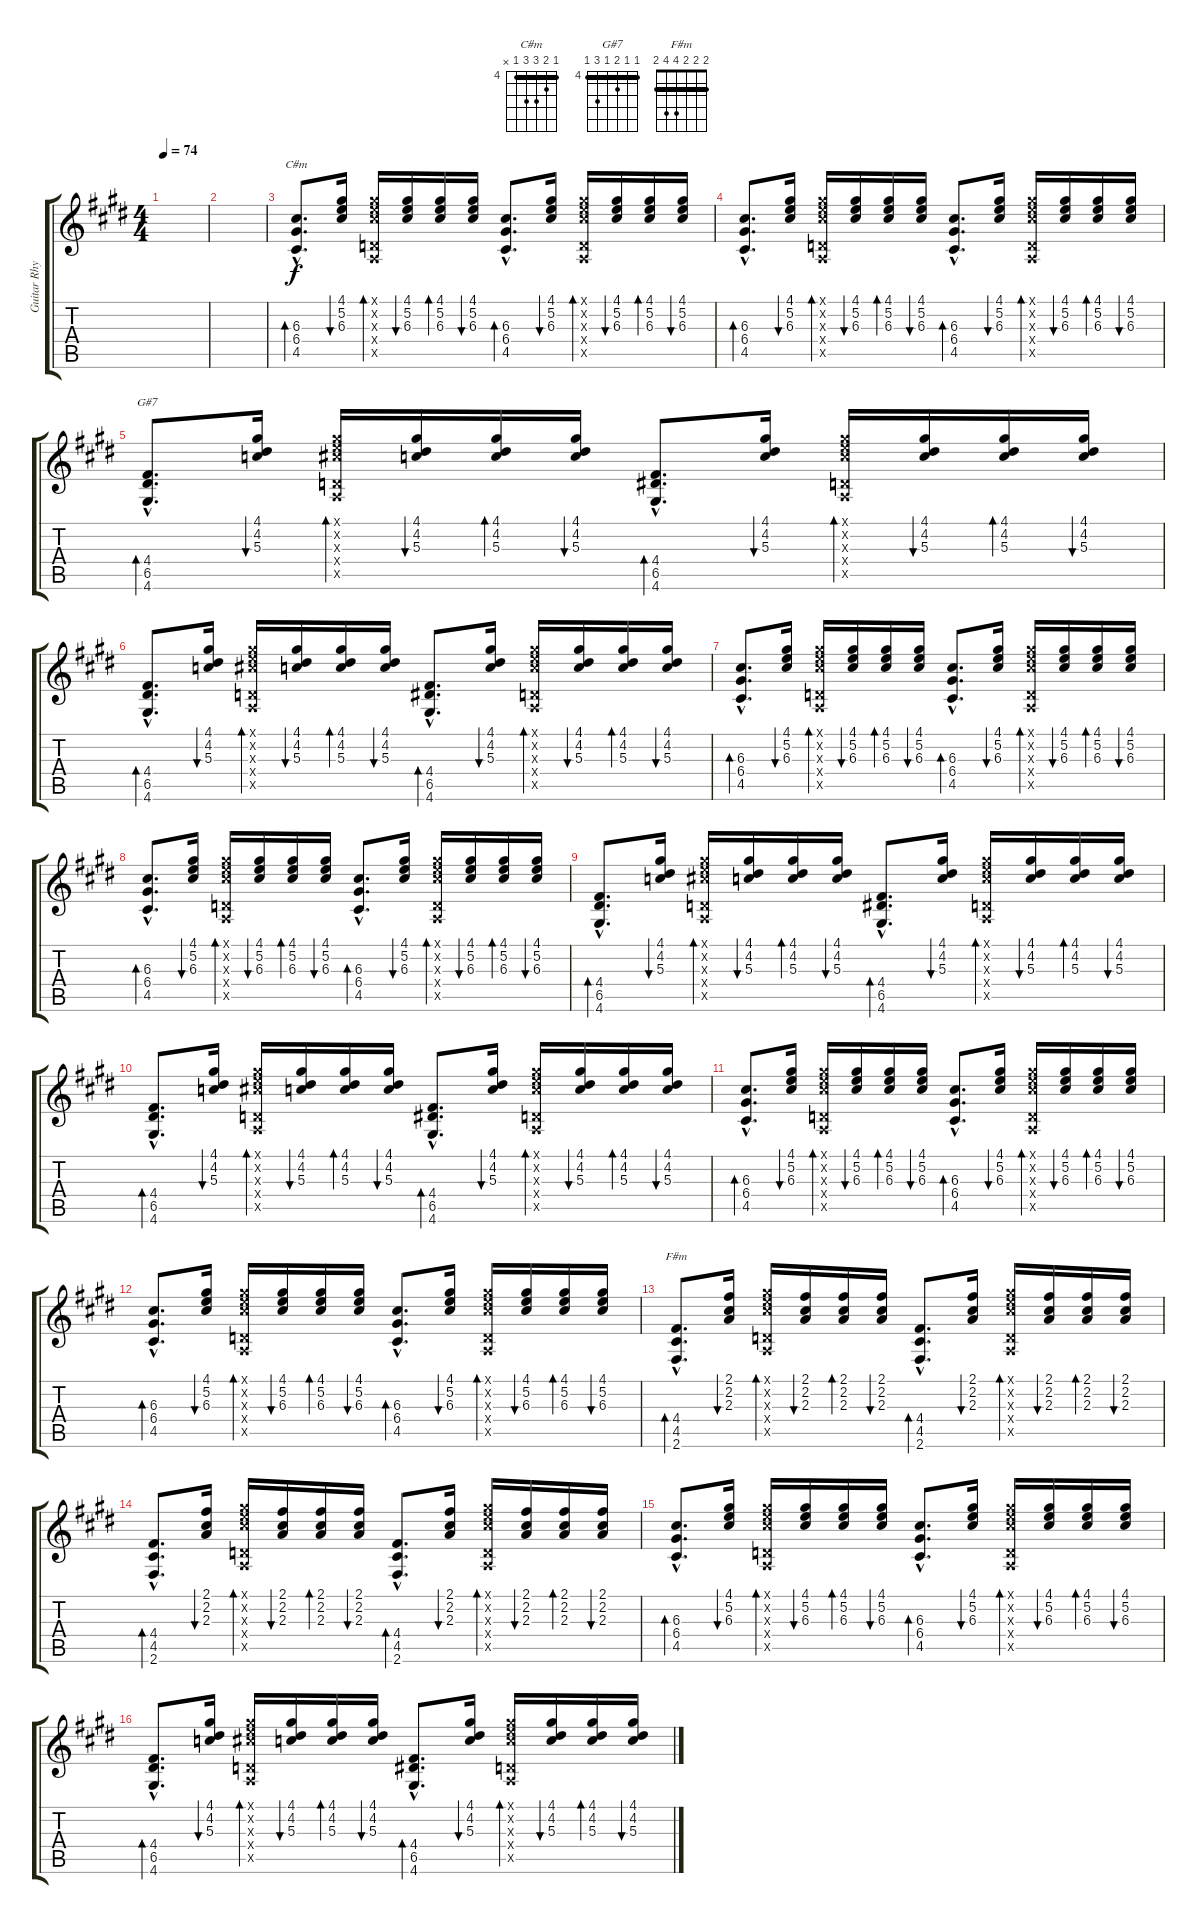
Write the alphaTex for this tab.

\track ("Guitar Rhytm" "Guitar Rhy") {instrument acousticguitarnylon}
\staff {score tabs}
\tuning (E4 B3 G3 D3 A2 E2) {hide}
\chord ("C#m" 4 5 6 6 4 x) {firstfret 4 barre 4}
\chord ("G#7" 4 4 5 4 6 4) {firstfret 4 barre 4}
\chord ("F#m" 2 2 2 4 4 2) {barre 2}
\ts (4 4)
\tempo 74
\clef g2
\ks c#minor
|
|
(6.3{hac} 6.4{hac} 4.5{hac}).8{d bd 240 ch "C#m"} (4.1 5.2 6.3).16{bu 60} (4.1{x} 5.2{x} 6.3{x} 0.4{x} 0.5{x}).16{bd 60} (4.1 5.2 6.3).16{bu 60} (4.1 5.2 6.3).16{bd 60} (4.1 5.2 6.3).16{bu 60} (6.3{hac} 6.4{hac} 4.5{hac}).8{d bd 240} (4.1 5.2 6.3).16{bu 60} (4.1{x} 5.2{x} 6.3{x} 0.4{x} 0.5{x}).16{bd 60} (4.1 5.2 6.3).16{bu 60} (4.1 5.2 6.3).16{bd 60} (4.1 5.2 6.3).16{bu 60} |
(6.3{hac} 6.4{hac} 4.5{hac}).8{d bd 240} (4.1 5.2 6.3).16{bu 60} (4.1{x} 5.2{x} 6.3{x} 0.4{x} 0.5{x}).16{bd 60} (4.1 5.2 6.3).16{bu 60} (4.1 5.2 6.3).16{bd 60} (4.1 5.2 6.3).16{bu 60} (6.3{hac} 6.4{hac} 4.5{hac}).8{d bd 240} (4.1 5.2 6.3).16{bu 60} (4.1{x} 5.2{x} 6.3{x} 0.4{x} 0.5{x}).16{bd 60} (4.1 5.2 6.3).16{bu 60} (4.1 5.2 6.3).16{bd 60} (4.1 5.2 6.3).16{bu 60} |
(4.4{hac} 6.5{hac} 4.6{hac}).8{d bd 240 ch "G#7"} (4.1 4.2 5.3).16{bu 60} (4.1{x} 5.2{x} 6.3{x} 0.4{x} 0.5{x}).16{bd 60} (4.1 4.2 5.3).16{bu 60} (4.1 4.2 5.3).16{bd 60} (4.1 4.2 5.3).16{bu 60} (4.4{hac} 6.5{hac} 4.6{hac}).8{d bd 240} (4.1 4.2 5.3).16{bu 60} (4.1{x} 5.2{x} 5.3{x} 0.4{x} 0.5{x}).16{bd 60} (4.1 4.2 5.3).16{bu 60} (4.1 4.2 5.3).16{bd 60} (4.1 4.2 5.3).16{bu 60} |
(4.4{hac} 6.5{hac} 4.6{hac}).8{d bd 240} (4.1 4.2 5.3).16{bu 60} (4.1{x} 5.2{x} 6.3{x} 0.4{x} 0.5{x}).16{bd 60} (4.1 4.2 5.3).16{bu 60} (4.1 4.2 5.3).16{bd 60} (4.1 4.2 5.3).16{bu 60} (4.4{hac} 6.5{hac} 4.6{hac}).8{d bd 240} (4.1 4.2 5.3).16{bu 60} (4.1{x} 5.2{x} 5.3{x} 0.4{x} 0.5{x}).16{bd 60} (4.1 4.2 5.3).16{bu 60} (4.1 4.2 5.3).16{bd 60} (4.1 4.2 5.3).16{bu 60} |
(6.3{hac} 6.4{hac} 4.5{hac}).8{d bd 240} (4.1 5.2 6.3).16{bu 60} (4.1{x} 5.2{x} 6.3{x} 0.4{x} 0.5{x}).16{bd 60} (4.1 5.2 6.3).16{bu 60} (4.1 5.2 6.3).16{bd 60} (4.1 5.2 6.3).16{bu 60} (6.3{hac} 6.4{hac} 4.5{hac}).8{d bd 240} (4.1 5.2 6.3).16{bu 60} (4.1{x} 5.2{x} 6.3{x} 0.4{x} 0.5{x}).16{bd 60} (4.1 5.2 6.3).16{bu 60} (4.1 5.2 6.3).16{bd 60} (4.1 5.2 6.3).16{bu 60} |
(6.3{hac} 6.4{hac} 4.5{hac}).8{d bd 240} (4.1 5.2 6.3).16{bu 60} (4.1{x} 5.2{x} 6.3{x} 0.4{x} 0.5{x}).16{bd 60} (4.1 5.2 6.3).16{bu 60} (4.1 5.2 6.3).16{bd 60} (4.1 5.2 6.3).16{bu 60} (6.3{hac} 6.4{hac} 4.5{hac}).8{d bd 240} (4.1 5.2 6.3).16{bu 60} (4.1{x} 5.2{x} 6.3{x} 0.4{x} 0.5{x}).16{bd 60} (4.1 5.2 6.3).16{bu 60} (4.1 5.2 6.3).16{bd 60} (4.1 5.2 6.3).16{bu 60} |
(4.4{hac} 6.5{hac} 4.6{hac}).8{d bd 240} (4.1 4.2 5.3).16{bu 60} (4.1{x} 5.2{x} 6.3{x} 0.4{x} 0.5{x}).16{bd 60} (4.1 4.2 5.3).16{bu 60} (4.1 4.2 5.3).16{bd 60} (4.1 4.2 5.3).16{bu 60} (4.4{hac} 6.5{hac} 4.6{hac}).8{d bd 240} (4.1 4.2 5.3).16{bu 60} (4.1{x} 5.2{x} 5.3{x} 0.4{x} 0.5{x}).16{bd 60} (4.1 4.2 5.3).16{bu 60} (4.1 4.2 5.3).16{bd 60} (4.1 4.2 5.3).16{bu 60} |
(4.4{hac} 6.5{hac} 4.6{hac}).8{d bd 240} (4.1 4.2 5.3).16{bu 60} (4.1{x} 5.2{x} 6.3{x} 0.4{x} 0.5{x}).16{bd 60} (4.1 4.2 5.3).16{bu 60} (4.1 4.2 5.3).16{bd 60} (4.1 4.2 5.3).16{bu 60} (4.4{hac} 6.5{hac} 4.6{hac}).8{d bd 240} (4.1 4.2 5.3).16{bu 60} (4.1{x} 5.2{x} 5.3{x} 0.4{x} 0.5{x}).16{bd 60} (4.1 4.2 5.3).16{bu 60} (4.1 4.2 5.3).16{bd 60} (4.1 4.2 5.3).16{bu 60} |
(6.3{hac} 6.4{hac} 4.5{hac}).8{d bd 240} (4.1 5.2 6.3).16{bu 60} (4.1{x} 5.2{x} 6.3{x} 0.4{x} 0.5{x}).16{bd 60} (4.1 5.2 6.3).16{bu 60} (4.1 5.2 6.3).16{bd 60} (4.1 5.2 6.3).16{bu 60} (6.3{hac} 6.4{hac} 4.5{hac}).8{d bd 240} (4.1 5.2 6.3).16{bu 60} (4.1{x} 5.2{x} 6.3{x} 0.4{x} 0.5{x}).16{bd 60} (4.1 5.2 6.3).16{bu 60} (4.1 5.2 6.3).16{bd 60} (4.1 5.2 6.3).16{bu 60} |
(6.3{hac} 6.4{hac} 4.5{hac}).8{d bd 240} (4.1 5.2 6.3).16{bu 60} (4.1{x} 5.2{x} 6.3{x} 0.4{x} 0.5{x}).16{bd 60} (4.1 5.2 6.3).16{bu 60} (4.1 5.2 6.3).16{bd 60} (4.1 5.2 6.3).16{bu 60} (6.3{hac} 6.4{hac} 4.5{hac}).8{d bd 240} (4.1 5.2 6.3).16{bu 60} (4.1{x} 5.2{x} 6.3{x} 0.4{x} 0.5{x}).16{bd 60} (4.1 5.2 6.3).16{bu 60} (4.1 5.2 6.3).16{bd 60} (4.1 5.2 6.3).16{bu 60} |
(4.4{hac} 4.5{hac} 2.6{hac}).8{d bd 240 ch "F#m"} (2.1 2.2 2.3).16{bu 60} (4.1{x} 5.2{x} 6.3{x} 0.4{x} 0.5{x}).16{bd 60} (2.1 2.2 2.3).16{bu 60} (2.1 2.2 2.3).16{bd 60} (2.1 2.2 2.3).16{bu 60} (4.4{hac} 4.5{hac} 2.6{hac}).8{d bd 240} (2.1 2.2 2.3).16{bu 60} (4.1{x} 5.2{x} 6.3{x} 0.4{x} 0.5{x}).16{bd 60} (2.1 2.2 2.3).16{bu 60} (2.1 2.2 2.3).16{bd 60} (2.1 2.2 2.3).16{bu 60} |
(4.4{hac} 4.5{hac} 2.6{hac}).8{d bd 240} (2.1 2.2 2.3).16{bu 60} (4.1{x} 5.2{x} 6.3{x} 0.4{x} 0.5{x}).16{bd 60} (2.1 2.2 2.3).16{bu 60} (2.1 2.2 2.3).16{bd 60} (2.1 2.2 2.3).16{bu 60} (4.4{hac} 4.5{hac} 2.6{hac}).8{d bd 240} (2.1 2.2 2.3).16{bu 60} (4.1{x} 5.2{x} 6.3{x} 0.4{x} 0.5{x}).16{bd 60} (2.1 2.2 2.3).16{bu 60} (2.1 2.2 2.3).16{bd 60} (2.1 2.2 2.3).16{bu 60} |
(6.3{hac} 6.4{hac} 4.5{hac}).8{d bd 240} (4.1 5.2 6.3).16{bu 60} (4.1{x} 5.2{x} 6.3{x} 0.4{x} 0.5{x}).16{bd 60} (4.1 5.2 6.3).16{bu 60} (4.1 5.2 6.3).16{bd 60} (4.1 5.2 6.3).16{bu 60} (6.3{hac} 6.4{hac} 4.5{hac}).8{d bd 240} (4.1 5.2 6.3).16{bu 60} (4.1{x} 5.2{x} 6.3{x} 0.4{x} 0.5{x}).16{bd 60} (4.1 5.2 6.3).16{bu 60} (4.1 5.2 6.3).16{bd 60} (4.1 5.2 6.3).16{bu 60} |
(4.4{hac} 6.5{hac} 4.6{hac}).8{d bd 240} (4.1 4.2 5.3).16{bu 60} (4.1{x} 5.2{x} 6.3{x} 0.4{x} 0.5{x}).16{bd 60} (4.1 4.2 5.3).16{bu 60} (4.1 4.2 5.3).16{bd 60} (4.1 4.2 5.3).16{bu 60} (4.4{hac} 6.5{hac} 4.6{hac}).8{d bd 240} (4.1 4.2 5.3).16{bu 60} (4.1{x} 5.2{x} 5.3{x} 0.4{x} 0.5{x}).16{bd 60} (4.1 4.2 5.3).16{bu 60} (4.1 4.2 5.3).16{bd 60} (4.1 4.2 5.3).16{bu 60}
